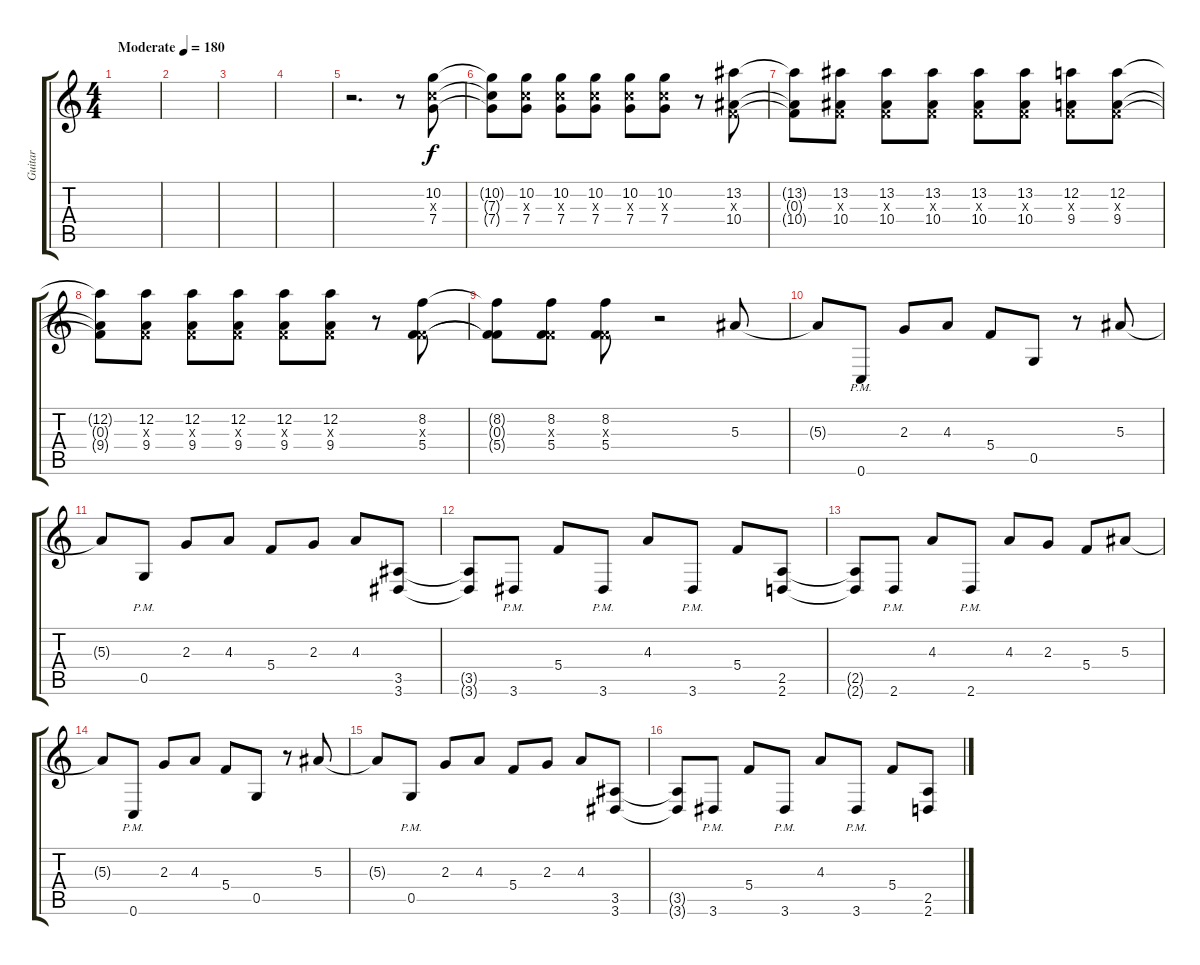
\track ("Guitar" "Guitar") {instrument distortionguitar}
\staff {score tabs}
\tuning (D4 A3 F3 C3 G2 C2) {hide}
\ts (4 4)
\tempo (180 "Moderate")
\clef g2
\ks c
|
|
|
|
r.2{d} r.8 (10.2 7.3{x} 7.4).8{volume 11} |
(10.2{t} 7.3{t} 7.4{t}).8 (10.2 7.3{x} 7.4).8 (10.2 7.3{x} 7.4).8 (10.2 7.3{x} 7.4).8 (10.2 7.3{x} 7.4).8 (10.2 7.3{x} 7.4).8 r.8 (13.2 0.3{x} 10.4).8 |
(13.2{t} 0.3{t} 10.4{t}).8 (13.2 0.3{x} 10.4).8 (13.2 0.3{x} 10.4).8 (13.2 0.3{x} 10.4).8 (13.2 0.3{x} 10.4).8 (13.2 0.3{x} 10.4).8 (12.2 0.3{x} 9.4).8 (12.2 0.3{x} 9.4).8 |
(12.2{t} 0.3{t} 9.4{t}).8 (12.2 0.3{x} 9.4).8 (12.2 0.3{x} 9.4).8 (12.2 0.3{x} 9.4).8 (12.2 0.3{x} 9.4).8 (12.2 0.3{x} 9.4).8 r.8 (8.2 0.3{x} 5.4).8 |
(8.2{t} 0.3{t} 5.4{t}).8 (8.2 0.3{x} 5.4).8 (8.2 0.3{x} 5.4).8 r.2 5.3.8{volume 16} |
5.3{t}.8 0.6{pm}.8 2.3.8 4.3.8 5.4.8 0.5.8 r.8 5.3.8 |
5.3{t}.8 0.5{pm}.8 2.3.8 4.3.8 5.4.8 2.3.8 4.3.8 (3.5 3.6).8 |
(3.5{t} 3.6{t}).8 3.6{pm}.8 5.4.8 3.6{pm}.8 4.3.8 3.6{pm}.8 5.4.8 (2.5 2.6).8 |
(2.5{t} 2.6{t}).8 2.6{pm}.8 4.3.8 2.6{pm}.8 4.3.8 2.3.8 5.4.8 5.3.8 |
5.3{t}.8 0.6{pm}.8 2.3.8 4.3.8 5.4.8 0.5.8 r.8 5.3.8 |
5.3{t}.8 0.5{pm}.8 2.3.8 4.3.8 5.4.8 2.3.8 4.3.8 (3.5 3.6).8 |
(3.5{t} 3.6{t}).8 3.6{pm}.8 5.4.8 3.6{pm}.8 4.3.8 3.6{pm}.8 5.4.8 (2.5 2.6).8
